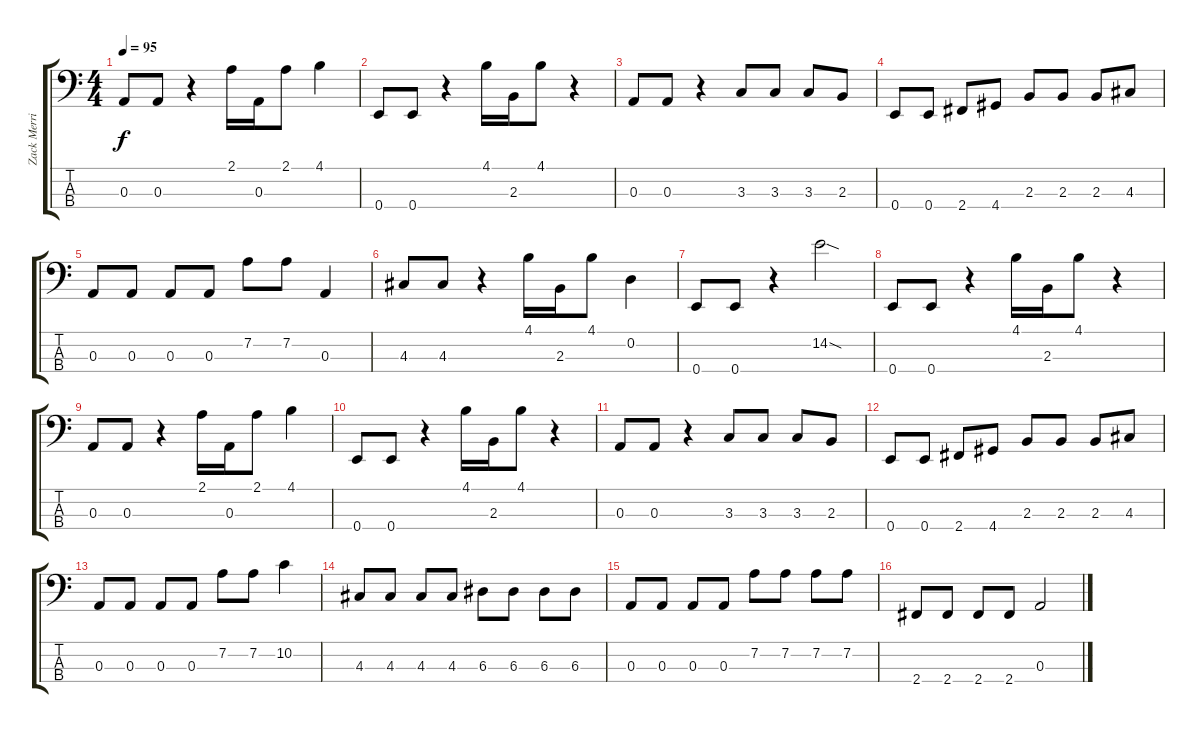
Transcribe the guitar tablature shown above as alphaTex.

\track ("Zack Merrick" "Zack Merri") {instrument electricbasspick}
\staff {score tabs}
\tuning (G2 D2 A1 E1) {hide}
\ts (4 4)
\tempo 95
\clef f4
\ks c
0.3.8{dy f} 0.3.8 r.4 2.1.16 0.3.16 2.1.8 4.1.4 |
0.4.8 0.4.8 r.4 4.1.16 2.3.16 4.1.8 r.4 |
0.3.8 0.3.8 r.4 3.3.8 3.3.8 3.3.8 2.3.8 |
0.4.8 0.4.8 2.4.8 4.4.8 2.3.8 2.3.8 2.3.8 4.3.8 |
0.3.8 0.3.8 0.3.8 0.3.8 7.2.8 7.2.8 0.3.4 |
4.3.8 4.3.8 r.4 4.1.16 2.3.16 4.1.8 0.2.4 |
0.4.8 0.4.8 r.4 14.2{sod}.2 |
0.4.8 0.4.8 r.4 4.1.16 2.3.16 4.1.8 r.4 |
0.3.8 0.3.8 r.4 2.1.16 0.3.16 2.1.8 4.1.4 |
0.4.8 0.4.8 r.4 4.1.16 2.3.16 4.1.8 r.4 |
0.3.8 0.3.8 r.4 3.3.8 3.3.8 3.3.8 2.3.8 |
0.4.8 0.4.8 2.4.8 4.4.8 2.3.8 2.3.8 2.3.8 4.3.8 |
0.3.8 0.3.8 0.3.8 0.3.8 7.2.8 7.2.8 10.2.4 |
4.3.8 4.3.8 4.3.8 4.3.8 6.3.8 6.3.8 6.3.8 6.3.8 |
0.3.8 0.3.8 0.3.8 0.3.8 7.2.8 7.2.8 7.2.8 7.2.8 |
2.4.8 2.4.8 2.4.8 2.4.8 0.3.2
